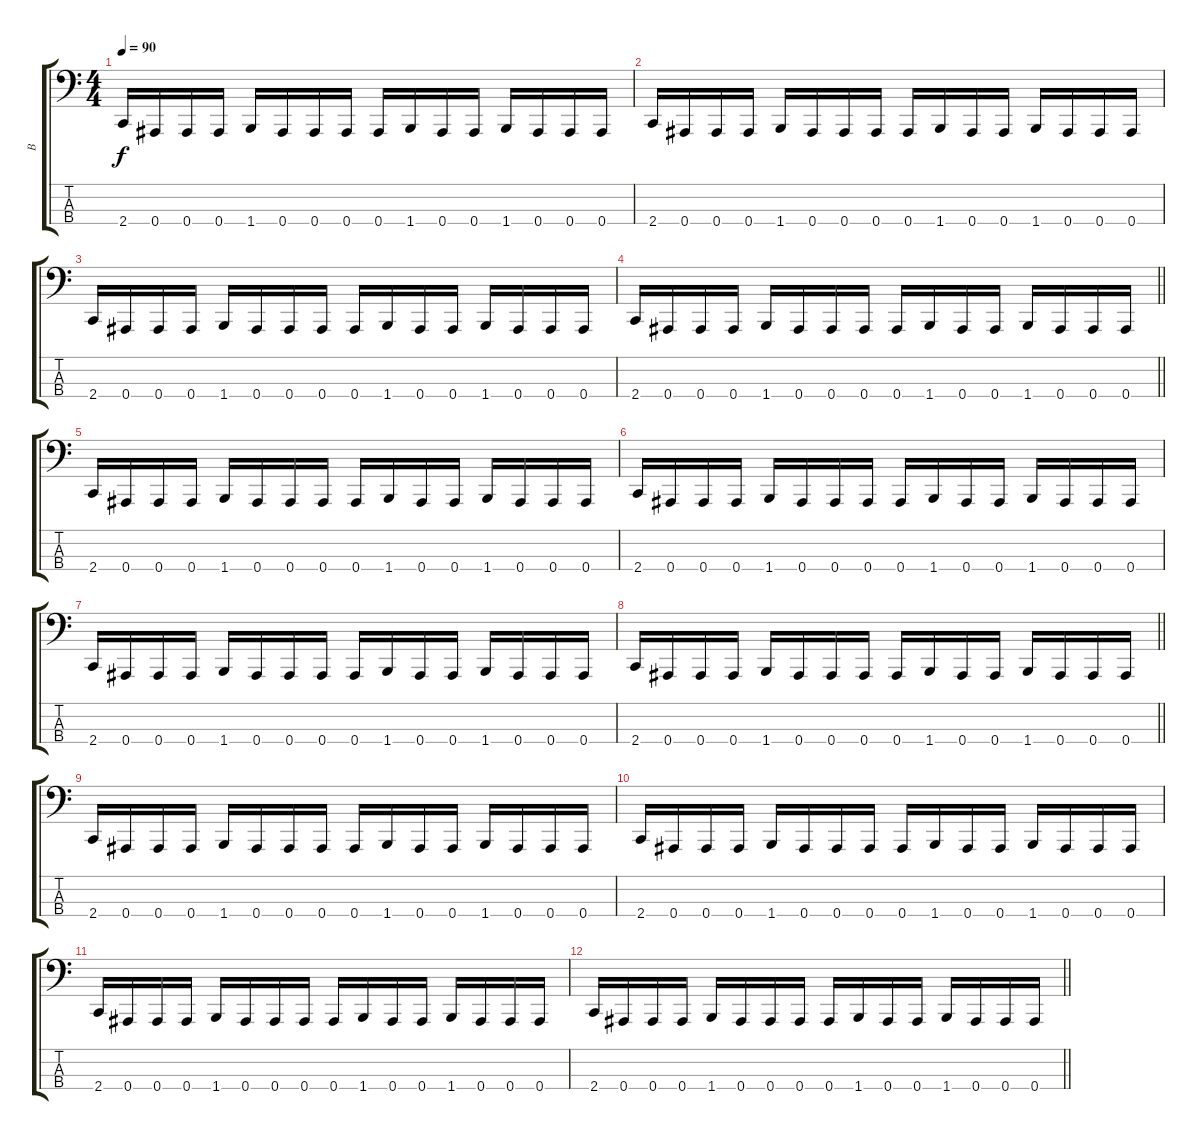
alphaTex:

\track ("B" "B") {instrument electricbassfinger}
\staff {score tabs}
\tuning (Db2 Ab1 Eb1 Bb0) {hide}
\ts (4 4)
\tempo 90
\clef f4
\ks c
2.4.16{dy f} 0.4.16 0.4.16 0.4.16 1.4.16 0.4.16 0.4.16 0.4.16 0.4.16 1.4.16 0.4.16 0.4.16 1.4.16 0.4.16 0.4.16 0.4.16 |
2.4.16 0.4.16 0.4.16 0.4.16 1.4.16 0.4.16 0.4.16 0.4.16 0.4.16 1.4.16 0.4.16 0.4.16 1.4.16 0.4.16 0.4.16 0.4.16 |
2.4.16 0.4.16 0.4.16 0.4.16 1.4.16 0.4.16 0.4.16 0.4.16 0.4.16 1.4.16 0.4.16 0.4.16 1.4.16 0.4.16 0.4.16 0.4.16 |
\barLineRight lightlight
2.4.16 0.4.16 0.4.16 0.4.16 1.4.16 0.4.16 0.4.16 0.4.16 0.4.16 1.4.16 0.4.16 0.4.16 1.4.16 0.4.16 0.4.16 0.4.16 |
2.4.16 0.4.16 0.4.16 0.4.16 1.4.16 0.4.16 0.4.16 0.4.16 0.4.16 1.4.16 0.4.16 0.4.16 1.4.16 0.4.16 0.4.16 0.4.16 |
2.4.16 0.4.16 0.4.16 0.4.16 1.4.16 0.4.16 0.4.16 0.4.16 0.4.16 1.4.16 0.4.16 0.4.16 1.4.16 0.4.16 0.4.16 0.4.16 |
2.4.16 0.4.16 0.4.16 0.4.16 1.4.16 0.4.16 0.4.16 0.4.16 0.4.16 1.4.16 0.4.16 0.4.16 1.4.16 0.4.16 0.4.16 0.4.16 |
\barLineRight lightlight
2.4.16 0.4.16 0.4.16 0.4.16 1.4.16 0.4.16 0.4.16 0.4.16 0.4.16 1.4.16 0.4.16 0.4.16 1.4.16 0.4.16 0.4.16 0.4.16 |
2.4.16 0.4.16 0.4.16 0.4.16 1.4.16 0.4.16 0.4.16 0.4.16 0.4.16 1.4.16 0.4.16 0.4.16 1.4.16 0.4.16 0.4.16 0.4.16 |
2.4.16 0.4.16 0.4.16 0.4.16 1.4.16 0.4.16 0.4.16 0.4.16 0.4.16 1.4.16 0.4.16 0.4.16 1.4.16 0.4.16 0.4.16 0.4.16 |
2.4.16 0.4.16 0.4.16 0.4.16 1.4.16 0.4.16 0.4.16 0.4.16 0.4.16 1.4.16 0.4.16 0.4.16 1.4.16 0.4.16 0.4.16 0.4.16 |
\barLineRight lightlight
2.4.16 0.4.16 0.4.16 0.4.16 1.4.16 0.4.16 0.4.16 0.4.16 0.4.16 1.4.16 0.4.16 0.4.16 1.4.16 0.4.16 0.4.16 0.4.16
